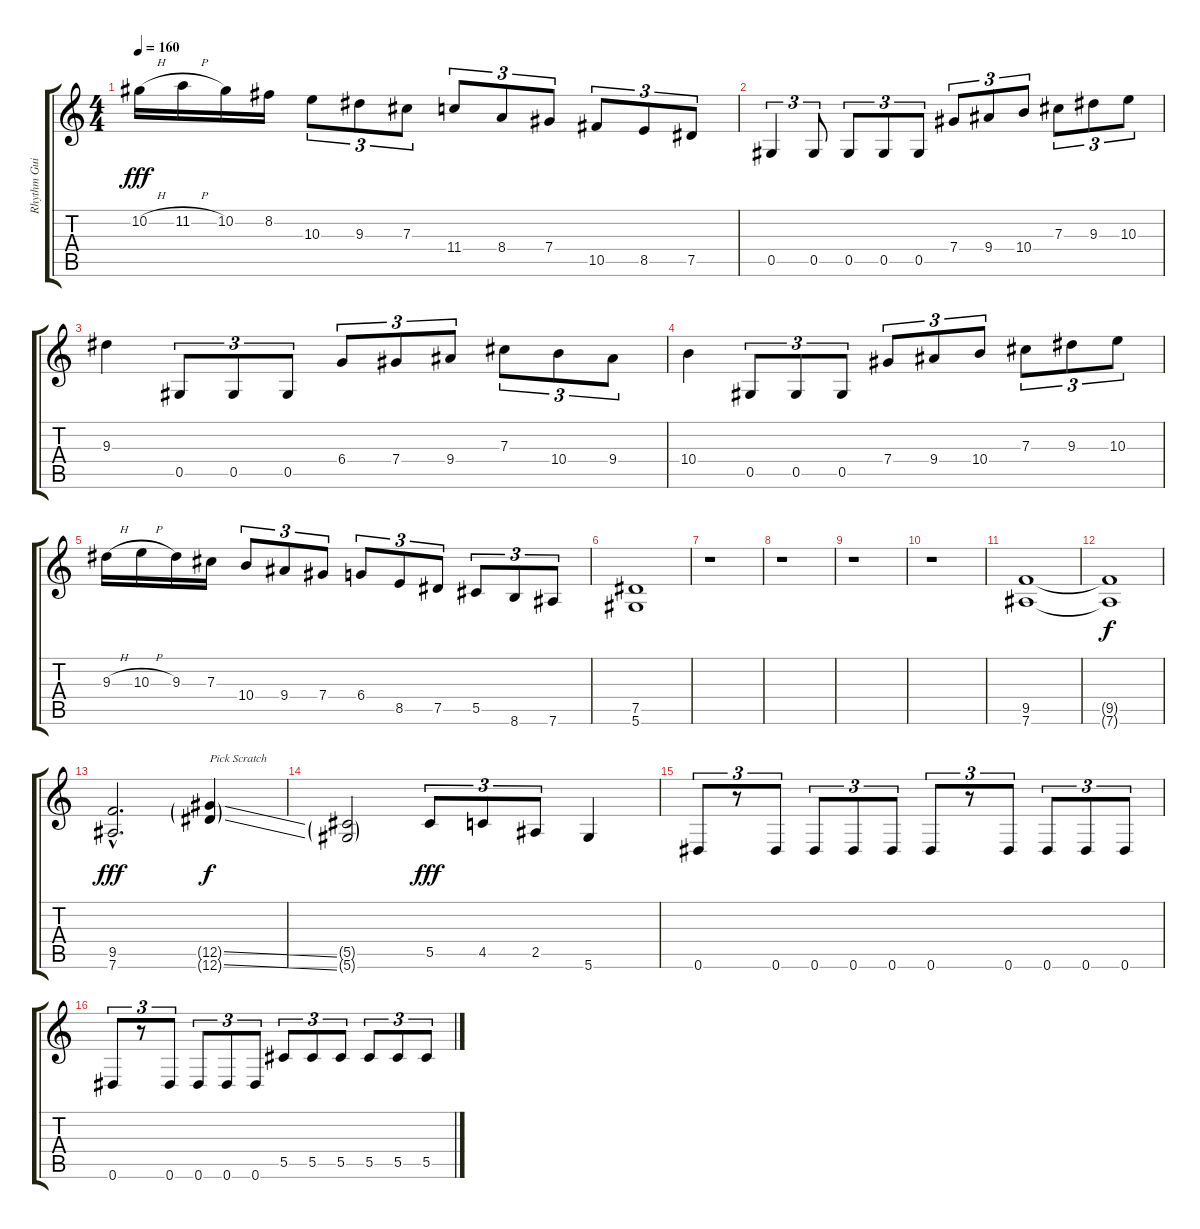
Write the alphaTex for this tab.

\track ("Rhythm Guitar" "Rhythm Gui") {instrument distortionguitar}
\staff {score tabs}
\tuning (Eb4 Bb3 Gb3 Db3 Ab2 Eb2) {hide}
\ts (4 4)
\tempo 160
\clef g2
\ks c
10.2{h}.16{dy fff} 11.2{h}.16 10.2.16 8.2.16 10.3.8{tu (3 2)} 9.3.8{tu (3 2)} 7.3.8{tu (3 2)} 11.4.8{tu (3 2)} 8.4.8{tu (3 2)} 7.4.8{tu (3 2)} 10.5.8{tu (3 2)} 8.5.8{tu (3 2)} 7.5.8{tu (3 2)} |
0.5.4{tu (3 2)} 0.5.8{tu (3 2)} 0.5.8{tu (3 2)} 0.5.8{tu (3 2)} 0.5.8{tu (3 2)} 7.4.8{tu (3 2)} 9.4.8{tu (3 2)} 10.4.8{tu (3 2)} 7.3.8{tu (3 2)} 9.3.8{tu (3 2)} 10.3.8{tu (3 2)} |
9.3.4 0.5.8{tu (3 2)} 0.5.8{tu (3 2)} 0.5.8{tu (3 2)} 6.4.8{tu (3 2)} 7.4.8{tu (3 2)} 9.4.8{tu (3 2)} 7.3.8{tu (3 2)} 10.4.8{tu (3 2)} 9.4.8{tu (3 2)} |
10.4.4 0.5.8{tu (3 2)} 0.5.8{tu (3 2)} 0.5.8{tu (3 2)} 7.4.8{tu (3 2)} 9.4.8{tu (3 2)} 10.4.8{tu (3 2)} 7.3.8{tu (3 2)} 9.3.8{tu (3 2)} 10.3.8{tu (3 2)} |
9.3{h}.16 10.3{h}.16 9.3.16 7.3.16 10.4.8{tu (3 2)} 9.4.8{tu (3 2)} 7.4.8{tu (3 2)} 6.4.8{tu (3 2)} 8.5.8{tu (3 2)} 7.5.8{tu (3 2)} 5.5.8{tu (3 2)} 8.6.8{tu (3 2)} 7.6.8{tu (3 2)} |
(7.5 5.6).1 |
r.1 |
r.1 |
r.1 |
r.1 |
(9.5 7.6).1 |
(9.5{t} 7.6{t}).1{dy f} |
(9.5{hac} 7.6{hac}).2{d dy fff} (12.5{ss g} 12.6{ss g}).4{txt "Pick Scratch" dy f} |
(5.5{g} 5.6{g}).2 5.5.8{tu (3 2) dy fff} 4.5.8{tu (3 2)} 2.5.8{tu (3 2)} 5.6.4 |
0.6.8{tu (3 2)} r.8{tu (3 2)} 0.6.8{tu (3 2)} 0.6.8{tu (3 2)} 0.6.8{tu (3 2)} 0.6.8{tu (3 2)} 0.6.8{tu (3 2)} r.8{tu (3 2)} 0.6.8{tu (3 2)} 0.6.8{tu (3 2)} 0.6.8{tu (3 2)} 0.6.8{tu (3 2)} |
0.6.8{tu (3 2)} r.8{tu (3 2)} 0.6.8{tu (3 2)} 0.6.8{tu (3 2)} 0.6.8{tu (3 2)} 0.6.8{tu (3 2)} 5.5.8{tu (3 2)} 5.5.8{tu (3 2)} 5.5.8{tu (3 2)} 5.5.8{tu (3 2)} 5.5.8{tu (3 2)} 5.5.8{tu (3 2)}
